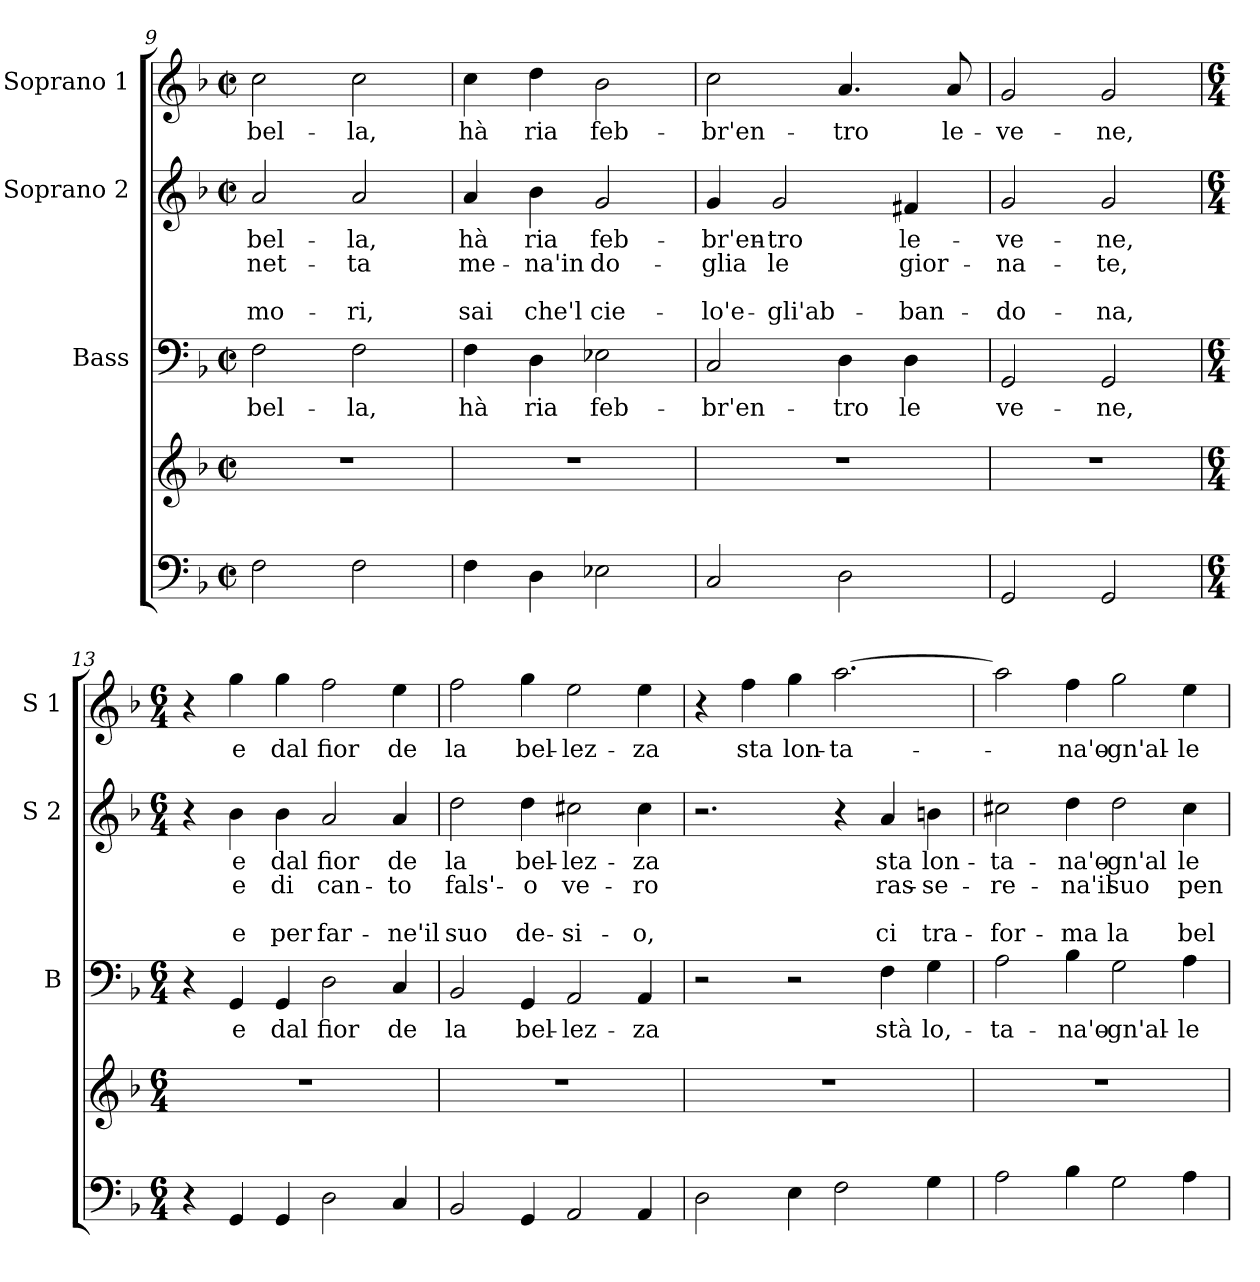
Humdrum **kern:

**kern	**kern	**kern	**text	**kern	**text	**text	**text	**text	**kern	**text
*part4	*part4	*part3	*part3	*part2	*part2	*part2	*part2	*part2	*part1	*part1
*staff5	*staff4	*staff3	*staff3	*staff2	*staff2	*staff2	*staff2	*staff2	*staff1	*staff1
*	*	*I"Bass	*	*I"Soprano 2	*	*	*	*	*I"Soprano 1	*
*	*	*I'B	*	*I'S 2	*	*	*	*	*I'S 1	*
*clefF4	*clefG2	*clefF4	*	*clefG2	*	*	*	*	*clefG2	*
*k[b-]	*k[b-]	*k[b-]	*	*k[b-]	*	*	*	*	*k[b-]	*
*F:	*F:	*F:	*	*F:	*	*	*	*	*F:	*
*M2/2	*M2/2	*M2/2	*	*M2/2	*	*	*	*	*M2/2	*
*met(c|)	*met(c|)	*met(c|)	*	*met(c|)	*	*	*	*	*met(c|)	*
=9	=9	=9	=9	=9	=9	=9	=9	=9	=9	=9
!	!	!	!LO:LY:b	!	!LO:LY:b	!LO:LY:b	!	!LO:LY:b	!	!LO:LY:b
2F\	1r	2F\	bel-	2a/	bel-	-net-	.	-mo-	2cc\	bel-
!	!	!	!LO:LY:b	!	!LO:LY:b	!LO:LY:b	!	!LO:LY:b	!	!LO:LY:b
2F\	.	2F\	-la,	2a/	-la,	-ta	.	-ri,	2cc\	-la,
!!LO:PB:g=z
=10	=10	=10	=10	=10	=10	=10	=10	=10	=10	=10
!	!	!	!LO:LY:b	!	!LO:LY:b	!LO:LY:b	!	!LO:LY:b	!	!LO:LY:b
4F\	1r	4F\	hà	4a/	hà	me-	.	sai	4cc\	hà
!	!	!	!LO:LY:b	!	!LO:LY:b	!LO:LY:b	!	!LO:LY:b	!	!LO:LY:b
4D\	.	4D\	ria	4b-\	ria	-na'in	.	che'l	4dd\	ria
!	!	!	!LO:LY:b	!	!LO:LY:b	!LO:LY:b	!	!LO:LY:b	!	!LO:LY:b
2E-X\	.	2E-X\	feb-	2g/	feb-	do-	.	cie-	2b-\	feb-
=11	=11	=11	=11	=11	=11	=11	=11	=11	=11	=11
!	!	!	!LO:LY:b	!	!LO:LY:b	!LO:LY:b	!	!LO:LY:b	!	!LO:LY:b
2C/	1r	2C/	-br'en-	4g/	-br'en-	-glia	.	-lo'e-	2cc\	-br'en-
!	!	!	!	!	!LO:LY:b	!LO:LY:b	!	!LO:LY:b	!	!
.	.	.	.	2g/	-tro	le	.	-gli'ab-	.	.
!	!	!	!LO:LY:b	!	!	!	!	!	!	!LO:LY:b
2D\	.	4D\	-tro	.	.	.	.	.	4.a/	-tro
!	!	!	!LO:LY:b	!	!LO:LY:b	!LO:LY:b	!	!LO:LY:b	!	!
.	.	4D\	le	4f#X/	le-	gior-	.	-ban-	.	.
!	!	!	!	!	!	!	!	!	!	!LO:LY:b
.	.	.	.	.	.	.	.	.	8a/	le-
=12	=12	=12	=12	=12	=12	=12	=12	=12	=12	=12
!	!	!	!LO:LY:b	!	!LO:LY:b	!LO:LY:b	!	!LO:LY:b	!	!LO:LY:b
2GG/	1r	2GG/	ve-	2g/	-ve-	-na-	.	-do-	2g/	-ve-
!	!	!	!LO:LY:b	!	!LO:LY:b	!LO:LY:b	!	!LO:LY:b	!	!LO:LY:b
2GG/	.	2GG/	-ne,	2g/	-ne,	-te,	.	-na,	2g/	-ne,
=13	=13	=13	=13	=13	=13	=13	=13	=13	=13	=13
*M6/4	*M6/4	*M6/4	*	*M6/4	*	*	*	*	*M6/4	*
4r	1.r	4r	.	4r	.	.	.	.	4r	.
!	!	!	!LO:LY:b	!	!LO:LY:b	!LO:LY:b	!	!LO:LY:b	!	!LO:LY:b
4GG/	.	4GG/	e	4b-\	e	e	.	e	4gg\	e
!	!	!	!LO:LY:b	!	!LO:LY:b	!LO:LY:b	!	!LO:LY:b	!	!LO:LY:b
4GG/	.	4GG/	dal	4b-\	dal	di	.	per	4gg\	dal
!	!	!	!LO:LY:b	!	!LO:LY:b	!LO:LY:b	!	!LO:LY:b	!	!LO:LY:b
2D\	.	2D\	fior	2a/	fior	can-	.	far-	2ff\	fior
!	!	!	!LO:LY:b	!	!LO:LY:b	!LO:LY:b	!	!LO:LY:b	!	!LO:LY:b
4C/	.	4C/	de	4a/	de	-to	.	-ne'il	4ee\	de
=14	=14	=14	=14	=14	=14	=14	=14	=14	=14	=14
!	!	!	!LO:LY:b	!	!LO:LY:b	!LO:LY:b	!	!LO:LY:b	!	!LO:LY:b
2BB-/	1.r	2BB-/	la	2dd\	la	fals'-	.	suo	2ff\	la
!	!	!	!LO:LY:b	!	!LO:LY:b	!LO:LY:b	!	!LO:LY:b	!	!LO:LY:b
4GG/	.	4GG/	bel-	4dd\	bel-	-o	.	de-	4gg\	bel-
!	!	!	!LO:LY:b	!	!LO:LY:b	!LO:LY:b	!	!LO:LY:b	!	!LO:LY:b
2AA/	.	2AA/	-lez-	2cc#X\	-lez-	ve-	.	-si-	2ee\	-lez-
!	!	!	!LO:LY:b	!	!LO:LY:b	!LO:LY:b	!	!LO:LY:b	!	!LO:LY:b
4AA/	.	4AA/	-za	4cc#\	-za	-ro	.	-o,	4ee\	-za
!!LO:LB:g=z
=15	=15	=15	=15	=15	=15	=15	=15	=15	=15	=15
2D\	1.r	2r	.	2.r	.	.	.	.	4r	.
!	!	!	!	!	!	!	!	!	!	!LO:LY:b
.	.	.	.	.	.	.	.	.	4ff\	sta
!	!	!	!	!	!	!	!	!	!	!LO:LY:b
4E\	.	2r	.	.	.	.	.	.	4gg\	lon-
!	!	!	!	!	!	!	!	!	!	!LO:LY:b
2F\	.	.	.	4r	.	.	.	.	[2.aa\	-ta-
!	!	!	!LO:LY:b	!	!LO:LY:b	!LO:LY:b	!	!LO:LY:b	!	!
.	.	4F\	stà	4a/	sta	ras-	.	ci	.	.
!	!	!	!LO:LY:b	!	!LO:LY:b	!LO:LY:b	!	!LO:LY:b	!	!
4G\	.	4G\	lo,-	4bn\	lon-	-se-	.	tra-	.	.
=16	=16	=16	=16	=16	=16	=16	=16	=16	=16	=16
!	!	!	!LO:LY:b	!	!LO:LY:b	!LO:LY:b	!	!LO:LY:b	!	!
2A\	1.r	2A\	-ta-	2cc#X\	-ta-	-re-	.	-for-	2aa\]	.
!	!	!	!LO:LY:b	!	!LO:LY:b	!LO:LY:b	!	!LO:LY:b	!	!LO:LY:b
4B-\	.	4B-\	-na'o-	4dd\	-na'o-	-na'il	.	-ma	4ff\	-na'o-
!	!	!	!LO:LY:b	!	!LO:LY:b	!LO:LY:b	!	!LO:LY:b	!	!LO:LY:b
2G\	.	2G\	-gn'al-	2dd\	-gn'al	suo	.	la	2gg\	-gn'al-
!	!	!	!LO:LY:b	!	!LO:LY:b	!LO:LY:b	!	!LO:LY:b	!	!LO:LY:b
4A\	.	4A\	-le-	4cc#\	le-	pen-	.	bel-	4ee\	-le-
=	=	=	=	=	=	=	=	=	=	=
*-	*-	*-	*-	*-	*-	*-	*-	*-	*-	*-
